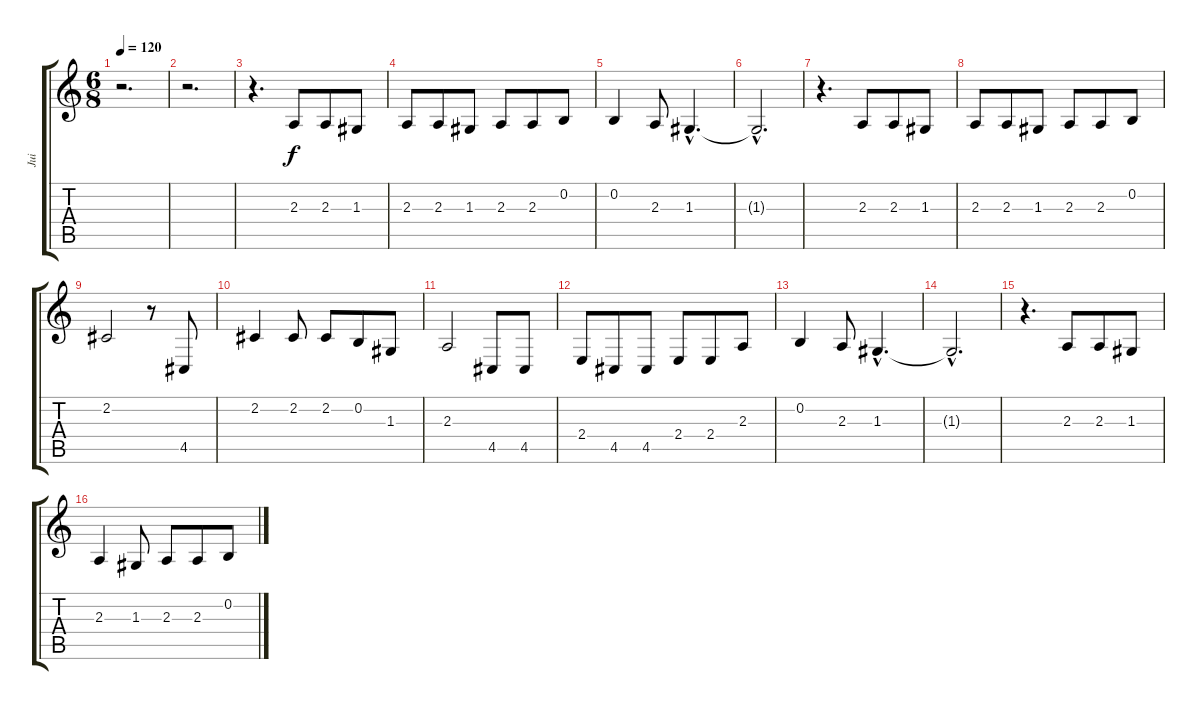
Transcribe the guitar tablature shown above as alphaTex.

\track ("Jui" "Jui") {instrument fx5brightness}
\staff {score tabs}
\tuning (E4 B3 G3 D3 A2 E2) {hide}
\ts (6 8)
\tempo 120
\clef g2
\ks c
r.2{d dy f} |
r.2{d} |
r.4{d} 2.3.8 2.3.8 1.3.8 |
2.3.8 2.3.8 1.3.8 2.3.8 2.3.8 0.2.8 |
0.2.4 2.3.8 1.3{hac}.4{d} |
1.3{hac t}.2{d} |
r.4{d} 2.3.8 2.3.8 1.3.8 |
2.3.8 2.3.8 1.3.8 2.3.8 2.3.8 0.2.8 |
2.2.2 r.8 4.5.8 |
2.2.4 2.2.8 2.2.8 0.2.8 1.3.8 |
2.3.2 4.5.8 4.5.8 |
2.4.8 4.5.8 4.5.8 2.4.8 2.4.8 2.3.8 |
0.2.4 2.3.8 1.3{hac}.4{d} |
1.3{hac t}.2{d} |
r.4{d} 2.3.8 2.3.8 1.3.8 |
2.3.4 1.3.8 2.3.8 2.3.8 0.2.8
